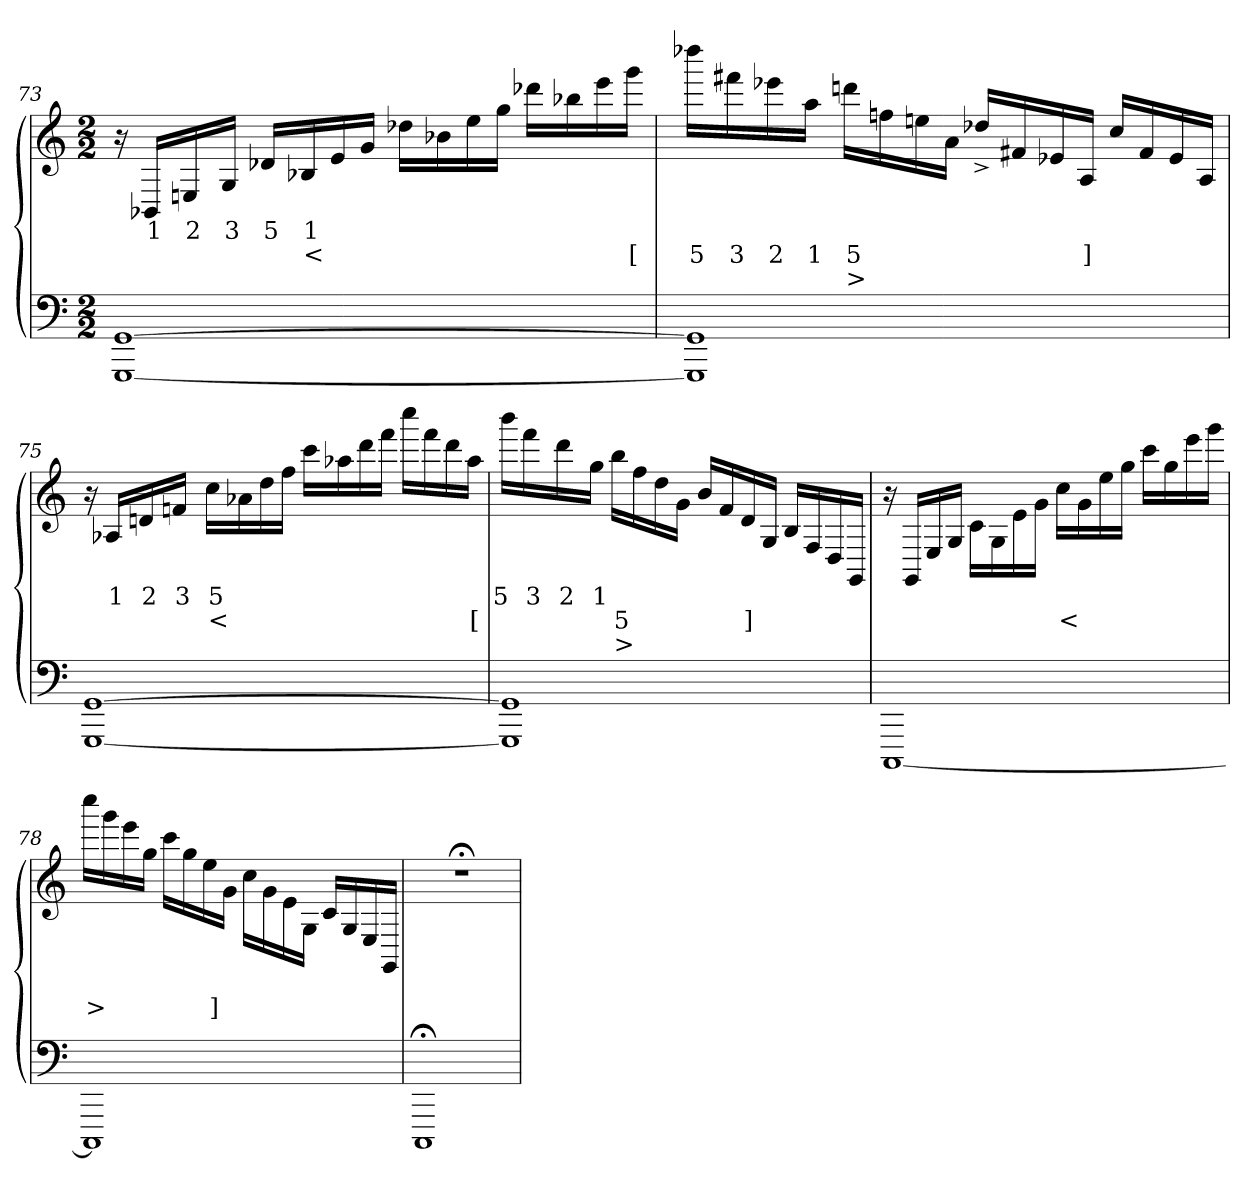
**kern	**kern	**text	**text	**text
*part2	*part1	*part1	*part1	*part1
*staff2	*staff1	*staff1	*staff1	*staff1
*clefF4	*clefG2	*	*	*
*k[]	*k[]	*	*	*
*M2/2	*M2/2	*	*	*
=73	=73	=73	=73	=73
[1GG [1GGG	16r	.	.	.
.	16BB-XLL	1	.	.
.	16En	2	.	.
.	16GJJ	3	.	.
.	16d-XLL	5	.	.
.	16B-	1	<	.
.	16e	.	.	.
.	16gJJ	.	.	.
.	16dd-LL	.	.	.
.	16b-	.	.	.
.	16ee	.	.	.
.	16ggJJ	.	.	.
.	16ddd-LL	.	.	.
.	16bb-	.	.	.
.	16eee	.	.	.
.	16gggJJ	.	[	.
=74	=74	=74	=74	=74
1GG] 1GGG]	16dddd-XLL	.	5	.
.	16fff#X	.	3	.
.	16eee-X	.	2	.
.	16aaJJ	.	1	.
.	16dddnLL	.	5	>
.	16ffn	.	.	.
.	16een	.	.	.
.	16aJJ	.	.	.
.	16dd-X^>LL	.	.	.
.	16f#X	.	.	.
.	16e-X	.	.	.
.	16AJJ	.	]	.
.	16ccLL	.	.	.
.	16f#	.	.	.
.	16e-	.	.	.
.	16AJJ	.	.	.
=75	=75	=75	=75	=75
[1GG [1GGG	16r	.	.	.
.	16A-XLL	1	.	.
.	16dn	2	.	.
.	16fnJJ	3	.	.
.	16ccLL	5	<	.
.	16a-	.	.	.
.	16dd	.	.	.
.	16ffJJ	.	.	.
.	16cccLL	.	.	.
.	16aa-	.	.	.
.	16ddd	.	.	.
.	16fffJJ	.	.	.
.	16ccccLL	.	.	.
.	16fff	.	.	.
.	16ddd	.	.	.
.	16aa-JJ	.	[	.
=76	=76	=76	=76	=76
1GG] 1GGG]	16bbbLL	5	.	.
.	16fff	3	.	.
.	16ddd	2	.	.
.	16ggJJ	1	.	.
.	16bbLL	.	5	>
.	16ff	.	.	.
.	16dd	.	.	.
.	16gJJ	.	.	.
.	16bLL	.	.	.
.	16f	.	.	.
.	16d	.	]	.
.	16GJJ	.	.	.
.	16BLL	.	.	.
.	16F	.	.	.
.	16D	.	.	.
.	16GGJJ	.	.	.
=77	=77	=77	=77	=77
[1CCC	16r	.	.	.
.	16GGLL	.	.	.
.	16E	.	.	.
.	16GJJ	.	.	.
.	16c\LL	.	.	.
.	16G	.	.	.
.	16e	.	.	.
.	16gJJ	.	.	.
.	16ccLL	.	<	.
.	16g	.	.	.
.	16ee	.	.	.
.	16ggJJ	.	.	.
.	16cccLL	.	.	.
.	16gg	.	.	.
.	16eee	.	.	.
.	16gggJJ	.	.	.
=78	=78	=78	=78	=78
1CCC]	16cccc\LL	.	>	.
.	16ggg\	.	.	.
.	16eee\	.	.	.
.	16gg\JJ	.	.	.
.	16ccc\LL	.	.	.
.	16gg\	.	.	.
.	16ee\	.	.	.
.	16g\JJ	.	]	.
.	16cc\LL	.	.	.
.	16g\	.	.	.
.	16e\	.	.	.
.	16G/JJ	.	.	.
.	16cLL	.	.	.
.	16G	.	.	.
.	16E	.	.	.
.	16GGJJ	.	.	.
=79	=79	=79	=79	=79
1CCC;<	1r;<	.	.	.
=	=	=	=	=
*-	*-	*-	*-	*-
